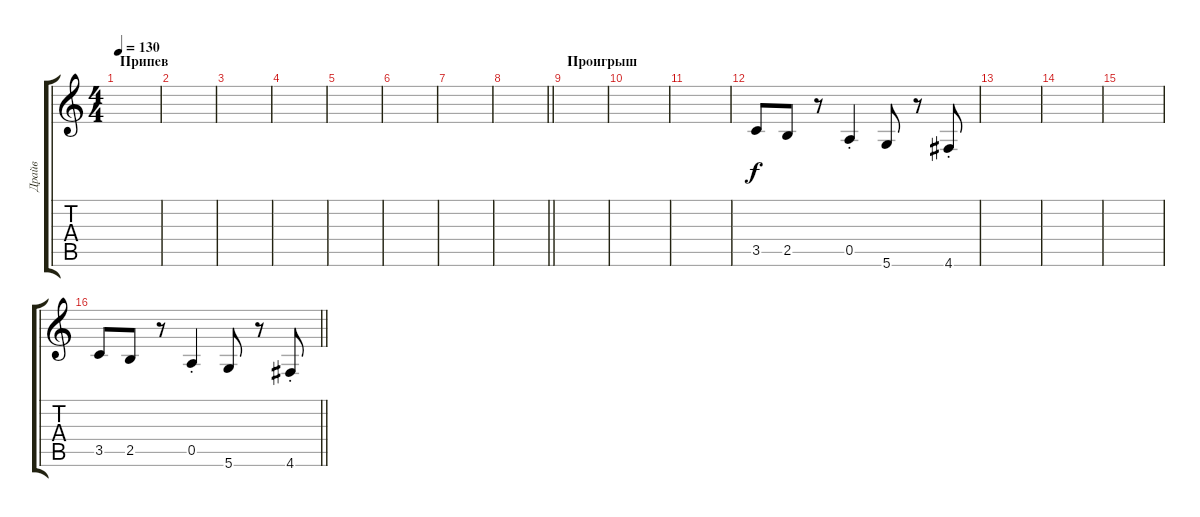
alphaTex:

\track ("Драйв" "Драйв") {instrument overdrivenguitar}
\staff {score tabs}
\tuning (E4 B3 G3 D3 A2 D2) {hide}
\ts (4 4)
\section ("" "Припев")
\tempo 130
\clef g2
\ks c
|
|
|
|
|
|
|
\barLineRight lightlight
|
\section ("" "Проигрыш")
|
|
|
3.5.8 2.5.8 r.8 0.5{st}.4 5.6.8 r.8 4.6{st}.8 |
|
|
|
\barLineRight lightlight
3.5.8 2.5.8 r.8 0.5{st}.4 5.6.8 r.8 4.6{st}.8
